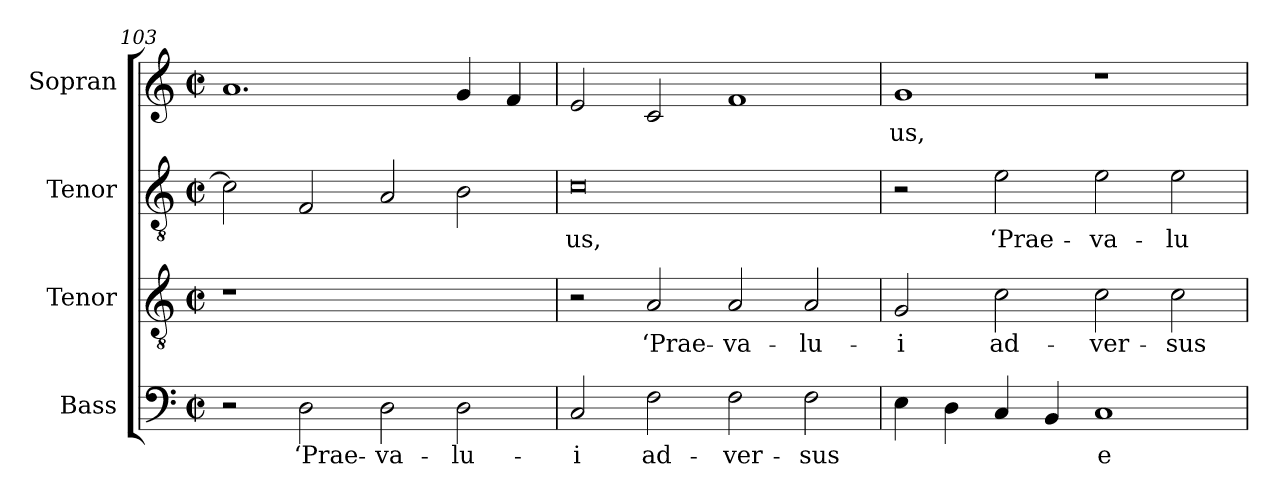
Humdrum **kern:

**kern	**text	**kern	**text	**kern	**text	**kern	**text
*part4	*part4	*part3	*part3	*part2	*part2	*part1	*part1
*staff4	*staff4	*staff3	*staff3	*staff2	*staff2	*staff1	*staff1
*I"Bass	*	*I"Tenor	*	*I"Tenor	*	*I"Sopran	*
*	*	*I'Tenor	*	*	*	*	*
*clefF4	*	*clefGv2	*	*clefGv2	*	*clefG2	*
*	*	*ITrd7c12	*	*ITrd7c12	*	*	*
*k[]	*	*k[]	*	*k[]	*	*k[]	*
*M2/2	*	*M2/2	*	*M2/2	*	*M2/2	*
*met(c|)	*	*met(c|)	*	*met(c|)	*	*met(c|)	*
=103	=103	=103	=103	=103	=103	=103	=103
!	!	!LO:N:vis=1	!	!	!	!	!
2r	.	1r	.	2Ci\]	.	1.ai	.
!	!LO:LY:b:color=#000000	!	!	!	!	!	!
2Di\	‘Prae-	.	.	2FFi/	.	.	.
!	!LO:LY:b:color=#000000	!	!	!	!	!	!
2Di\	-va-	1ryy	.	2AAi/	.	.	.
!	!LO:LY:b:color=#000000	!	!	!	!	!	!
2Di\	-lu-	.	.	2BBi\	.	4gi/	.
.	.	.	.	.	.	4fi/	.
!!LO:LB:g=z
=104	=104	=104	=104	=104	=104	=104	=104
!	!LO:LY:b:color=#000000	!	!	!	!	!	!
!	!	!	!	!	!LO:LY:b:color=#000000	!	!
2Ci/	-i	2r	.	0Ci	-us,	2ei/	.
!	!LO:LY:b:color=#000000	!	!	!	!	!	!
!	!	!	!LO:LY:b:color=#000000	!	!	!	!
2Fi\	ad-	2AAi/	‘Prae-	.	.	2ci/	.
!	!LO:LY:b:color=#000000	!	!	!	!	!	!
!	!	!	!LO:LY:b:color=#000000	!	!	!	!
2Fi\	-ver-	2AAi/	-va-	.	.	1fi	.
!	!LO:LY:b:color=#000000	!	!	!	!	!	!
!	!	!	!LO:LY:b:color=#000000	!	!	!	!
2Fi\	-sus	2AAi/	-lu-	.	.	.	.
=105	=105	=105	=105	=105	=105	=105	=105
!	!	!	!LO:LY:b:color=#000000	!	!	!	!
!	!	!	!	!	!	!	!LO:LY:b:color=#000000
4Ei\	.	2GGi/	-i	2r	.	1gi	-us,
4Di\	.	.	.	.	.	.	.
!	!	!	!LO:LY:b:color=#000000	!	!	!	!
!	!	!	!	!	!LO:LY:b:color=#000000	!	!
4Ci/	.	2Ci\	ad-	2Ei\	‘Prae-	.	.
4BBi/	.	.	.	.	.	.	.
!	!LO:LY:b:color=#000000	!	!	!	!	!	!
!	!	!	!LO:LY:b:color=#000000	!	!	!	!
!	!	!	!	!	!LO:LY:b:color=#000000	!	!
1Ci	e-	2Ci\	-ver-	2Ei\	-va-	1r	.
!	!	!	!LO:LY:b:color=#000000	!	!	!	!
!	!	!	!	!	!LO:LY:b:color=#000000	!	!
.	.	2Ci\	-sus	2Ei\	-lu-	.	.
=	=	=	=	=	=	=	=
*-	*-	*-	*-	*-	*-	*-	*-
